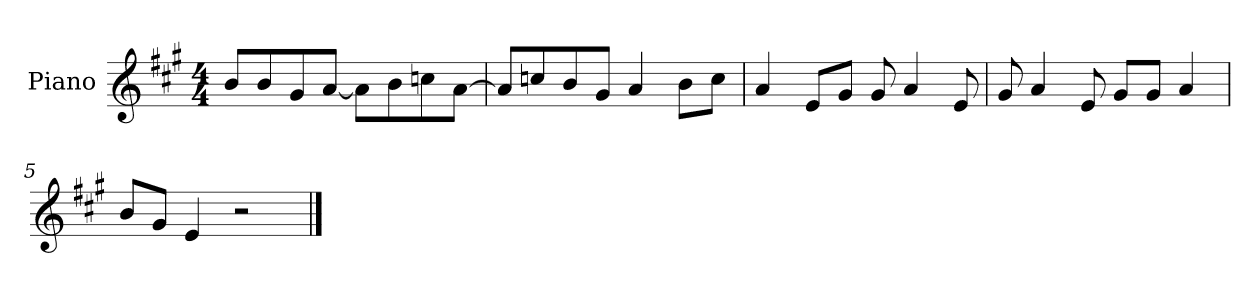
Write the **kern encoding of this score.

**kern
*part1
*staff1
*I"Piano
*I'P-no
*clefG2
*k[f#c#g#]
*M4/4
*MM90
=1
8b/L
8b/
8g#/
[8a/J
8a\L]
8b\
8ccn\
[8a\J
=2
8a/L]
8ccn/
8b/
8g#/J
4a/
8b\L
8cc\J
=3
4a/
8e/L
8g#/J
8g#/
4a/
8e/
=4
8g#/
4a/
8e/
8g#/L
8g#/J
4a/
=5
8b/L
8g#/J
4e/
2r
==
*-
